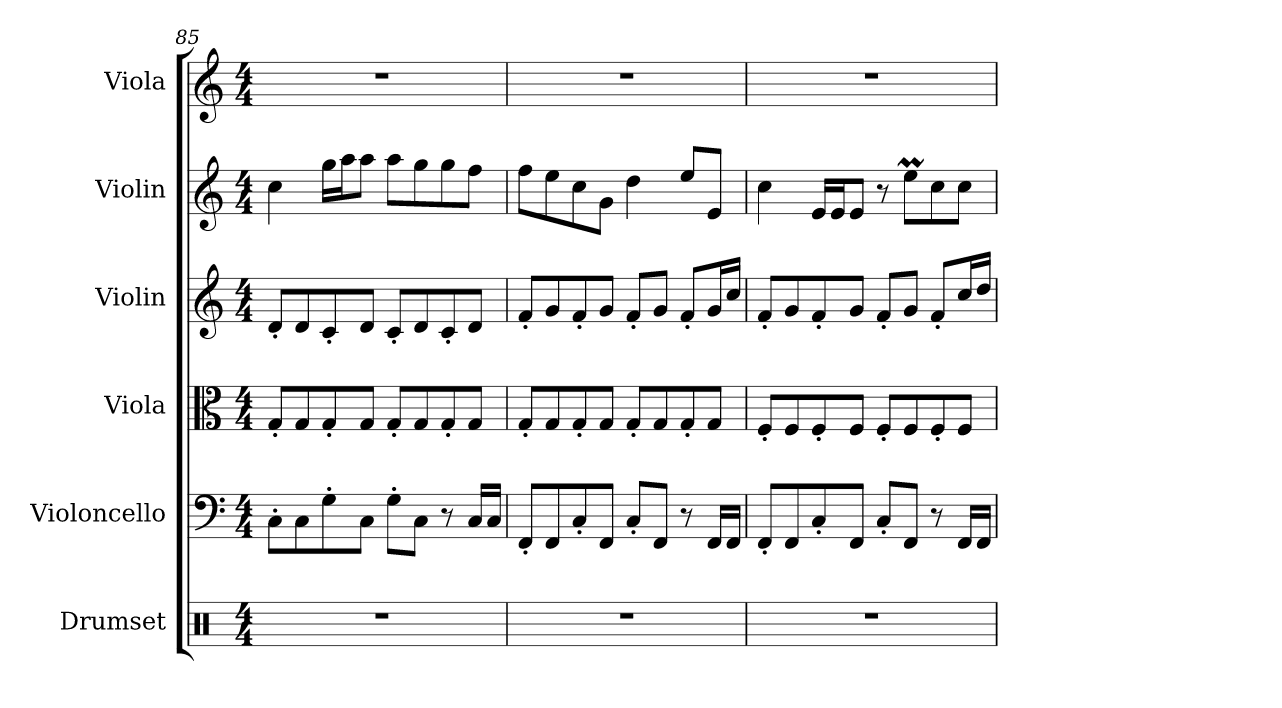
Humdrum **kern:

**kern	**kern	**kern	**kern	**kern	**kern
*part6	*part5	*part4	*part3	*part2	*part1
*staff6	*staff5	*staff4	*staff3	*staff2	*staff1
*I"Drumset	*I"Violoncello	*I"Viola	*I"Violin	*I"Violin	*I"Viola
*I'Drs.	*I'Vc.	*I'Vla.	*I'Vln.	*I'Vln.	*I'Vla.
*clefX	*clefF4	*clefC3	*clefG2	*clefG2	*clefG2
*k[]	*k[]	*k[]	*k[]	*k[]	*k[]
*M4/4	*M4/4	*M4/4	*M4/4	*M4/4	*M4/4
=85	=85	=85	=85	=85	=85
1r	8C'\L	8G'/L	8d'/L	4cc\	1r
.	8C\	8G/	8d/	.	.
.	8G'\	8G'/	8c'/	16gg\LL	.
.	.	.	.	16aa\J	.
.	8C\J	8G/J	8d/J	8aa\J	.
.	8G'\L	8G'/L	8c'/L	8aa\L	.
.	8C\J	8G/	8d/	8gg\	.
.	8r	8G'/	8c'/	8gg\	.
.	16C/LL	8G/J	8d/J	8ff\J	.
.	16C/JJ	.	.	.	.
=86	=86	=86	=86	=86	=86
1r	8FF'/L	8G'/L	8f'/L	8ff\L	1r
.	8FF/	8G/	8g/	8ee\	.
.	8C'/	8G'/	8f'/	8cc\	.
.	8FF/J	8G/J	8g/J	8g\J	.
.	8C'/L	8G'/L	8f'/L	4dd\	.
.	8FF/J	8G/	8g/J	.	.
.	8r	8G'/	8f'/L	8ee/L	.
.	16FF/LL	8G/J	16g/L	8e/J	.
.	16FF/JJ	.	16cc/JJ	.	.
=87	=87	=87	=87	=87	=87
1r	8FF'/L	8F'/L	8f'/L	4cc\	1r
.	8FF/	8F/	8g/	.	.
.	8C'/	8F'/	8f'/	16e/LL	.
.	.	.	.	16e/J	.
.	8FF/J	8F/J	8g/J	8e/J	.
.	8C'/L	8F'/L	8f'/L	8r	.
.	8FF/J	8F/	8g/J	8eem\L	.
.	8r	8F'/	8f'/L	8cc\	.
.	16FF/LL	8F/J	16cc/L	8cc\J	.
.	16FF/JJ	.	16dd/JJ	.	.
=	=	=	=	=	=
*-	*-	*-	*-	*-	*-
